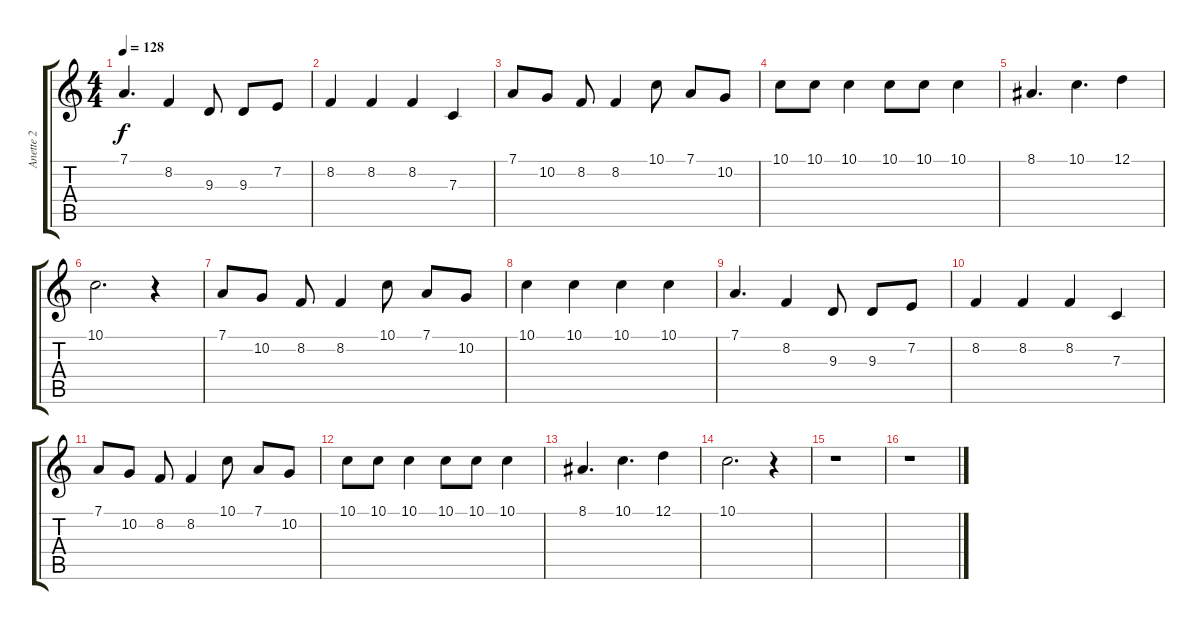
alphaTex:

\track ("Anette 2" "Anette 2") {instrument brightacousticpiano}
\staff {score tabs}
\tuning (D4 A3 F3 C3 G2 D2) {hide}
\ts (4 4)
\tempo 128
\clef g2
\ks c
7.1.4{d dy f} 8.2.4 9.3.8 9.3.8 7.2.8 |
8.2.4 8.2.4 8.2.4 7.3.4 |
7.1.8 10.2.8 8.2.8 8.2.4 10.1.8 7.1.8 10.2.8 |
10.1.8 10.1.8 10.1.4 10.1.8 10.1.8 10.1.4 |
8.1.4{d} 10.1.4{d} 12.1.4 |
10.1.2{d} r.4 |
7.1.8 10.2.8 8.2.8 8.2.4 10.1.8 7.1.8 10.2.8 |
10.1.4 10.1.4 10.1.4 10.1.4 |
7.1.4{d} 8.2.4 9.3.8 9.3.8 7.2.8 |
8.2.4 8.2.4 8.2.4 7.3.4 |
7.1.8 10.2.8 8.2.8 8.2.4 10.1.8 7.1.8 10.2.8 |
10.1.8 10.1.8 10.1.4 10.1.8 10.1.8 10.1.4 |
8.1.4{d} 10.1.4{d} 12.1.4 |
10.1.2{d} r.4 |
r.1 |
r.1
